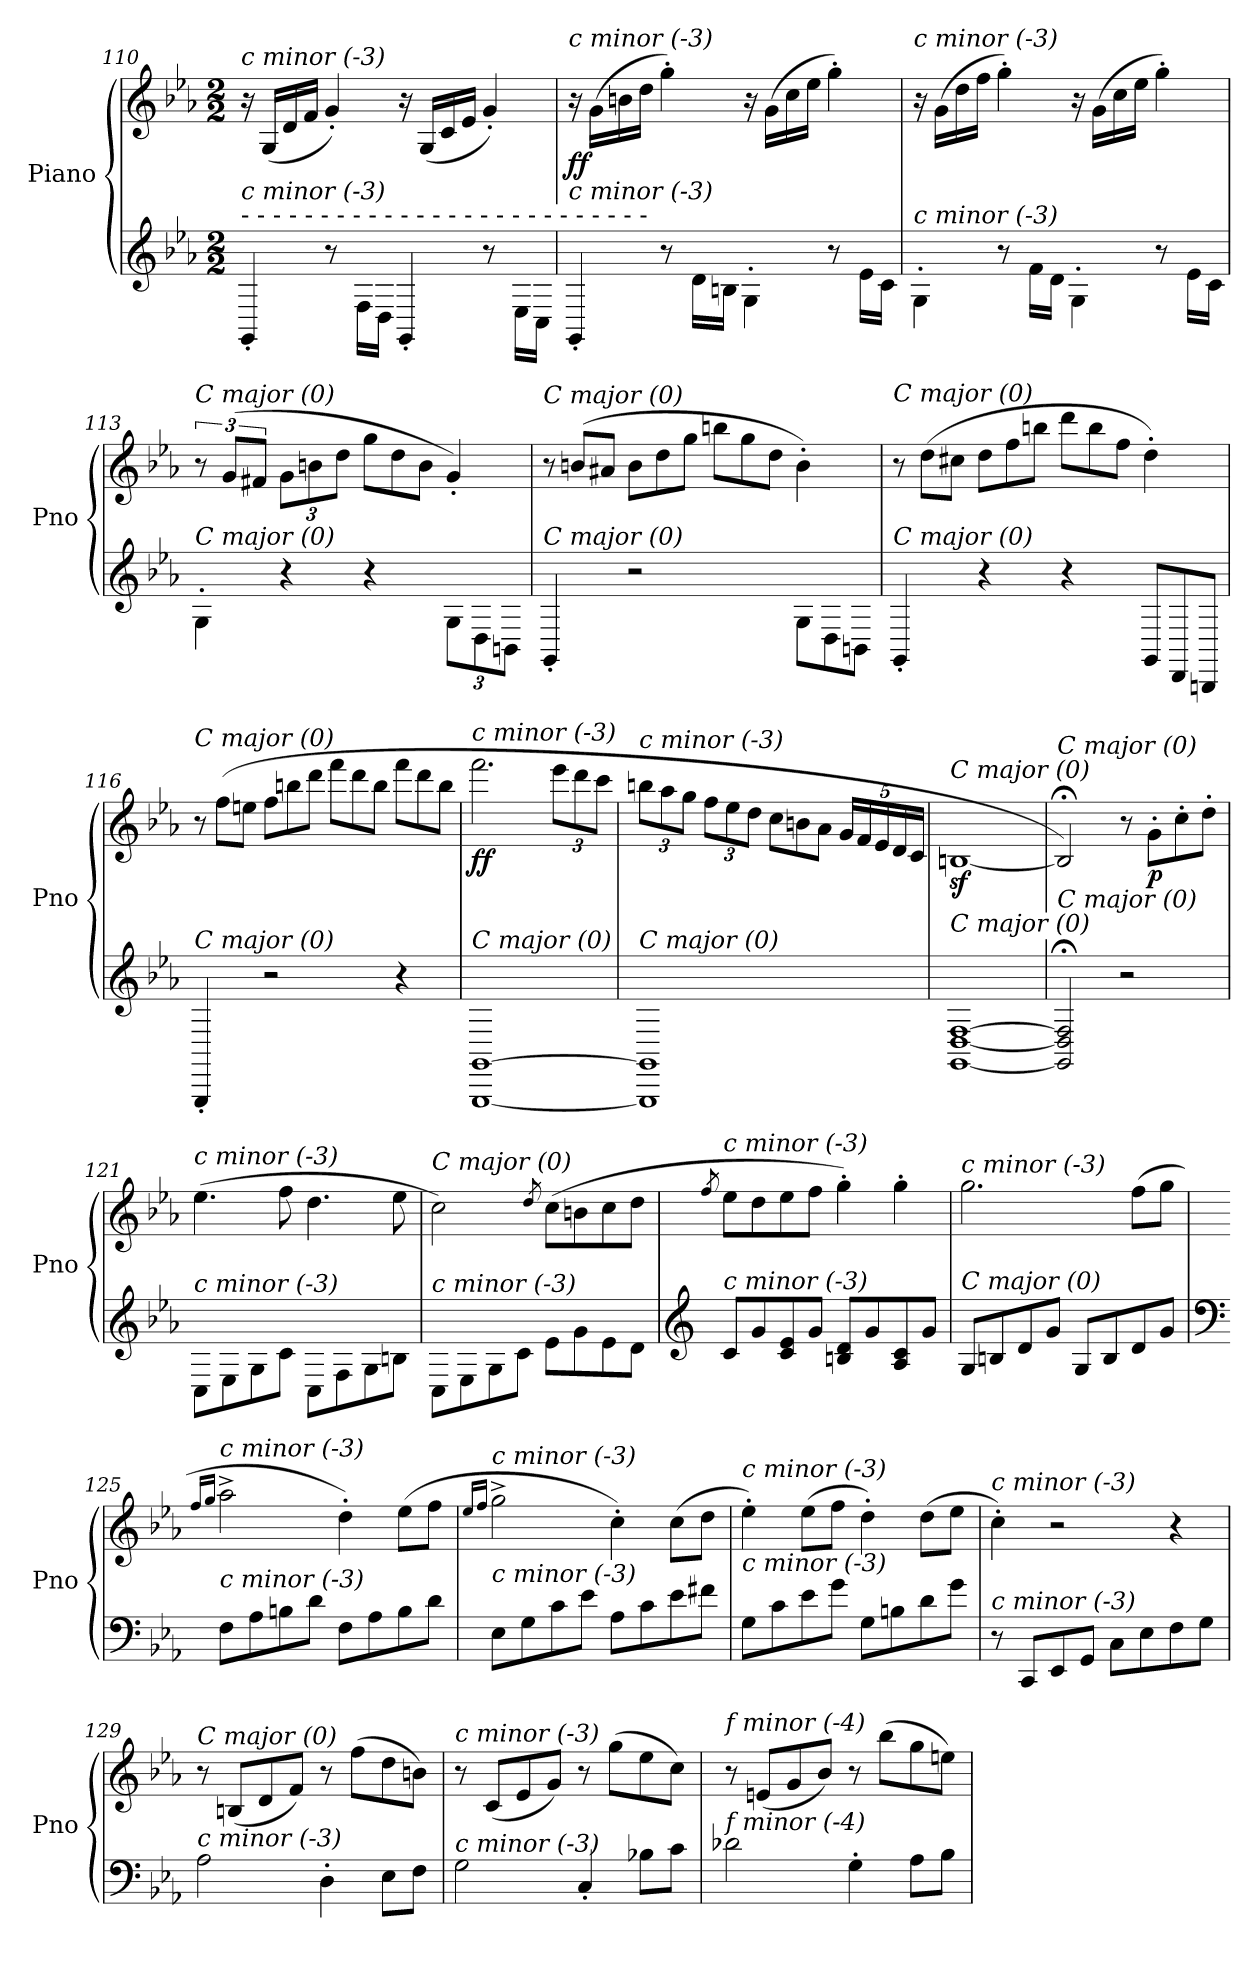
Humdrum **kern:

**kern	**kern	**dynam
*part1	*part1	*part1
*staff2	*staff1	*staff1/2
*I"Piano	*	*
*I'Pno	*	*
*clefG2	*clefG2	*
*k[b-e-a-]	*k[b-e-a-]	*
*M2/2	*M2/2	*
=110	=110	=110
!	!LO:TX:i:t=c minor (-3)	!
!LO:TX:a:t=-  -  -  -  -  -  -  -  -  -  -  -  -  -  -  -  -  -  -  -  -  -  -  -  -  -	!	!
!LO:TX:i:t=c minor (-3)	!	!
4GG'/	16r	.
.	(<16G/LL	.
.	16d/	.
.	16f/JJ	.
8r	4g'/)	.
16F\LL	.	.
16D\JJ	.	.
4GG'/	16r	.
.	(<16G/LL	.
.	16c/	.
.	16e-/JJ	.
8r	4g'/)	.
16E-\LL	.	.
16C\JJ	.	.
=111	=111	=111
!	!LO:TX:i:t=c minor (-3)	!
!LO:TX:i:t=c minor (-3)	!	!
!	!	!LO:DY:b
4GG'/	16r	ff
.	(>16g\LL	.
.	16bn\	.
.	16dd\JJ	.
8r	4gg'\)	.
16d\LL	.	.
16Bn\JJ	.	.
4G'\	16r	.
.	(>16g\LL	.
.	16cc\	.
.	16ee-\JJ	.
8r	4gg'\)	.
16e-\LL	.	.
16c\JJ	.	.
!!LO:LB:g=z
=112	=112	=112
!	!LO:TX:i:t=c minor (-3)	!
!LO:TX:i:t=c minor (-3)	!	!
4G'\	16r	.
.	(>16g\LL	.
.	16dd\	.
.	16ff\JJ	.
8r	4gg'\)	.
16f\LL	.	.
16d\JJ	.	.
4G'\	16r	.
.	(>16g\LL	.
.	16cc\	.
.	16ee-\JJ	.
8r	4gg'\)	.
16e-\LL	.	.
16c\JJ	.	.
=113	=113	=113
!	!LO:TX:i:t=C major (0)	!
!LO:TX:i:t=C major (0)	!	!
4G'\	12r	.
.	(>12g/L	.
.	12f#X/J	.
4r	12g\L	.
.	12bn\	.
.	12dd\J	.
*	*Xtuplet	*
4r	12gg\L	.
.	12dd\	.
.	12b\J	.
12G\L	4g'/)	.
12D\	.	.
12BBn\J	.	.
=114	=114	=114
!	!LO:TX:i:t=C major (0)	!
!LO:TX:i:t=C major (0)	!	!
4GG'/	12r	.
.	(>12bn/L	.
.	12a#Xi/J	.
2r	12b\L	.
.	12dd\	.
.	12gg\J	.
.	12bbn\L	.
.	12gg\	.
.	12dd\J	.
*Xtuplet	*	*
12G\L	4b'\)	.
12D\	.	.
12BBn\J	.	.
!!LO:LB:g=z
=115	=115	=115
!	!LO:TX:i:t=C major (0)	!
!LO:TX:i:t=C major (0)	!	!
4GG'/	12r	.
.	(>12dd\L	.
.	12cc#Xi\J	.
4r	12dd\L	.
.	12ff\	.
.	12bbn\J	.
4r	12ddd\L	.
.	12bb\	.
.	12ff\J	.
12GG/L	4dd'\)	.
12DD/	.	.
12BBBn/J	.	.
=116	=116	=116
!	!LO:TX:i:t=C major (0)	!
!LO:TX:i:t=C major (0)	!	!
4GGG'/	12r	.
.	(>12ff\L	.
.	12een\J	.
2r	12ff\L	.
.	12bbn\	.
.	12ddd\J	.
.	12fff\L	.
.	12ddd\	.
.	12bb\J	.
4r	12fff\L	.
.	12ddd\	.
.	12bb\J	.
=117	=117	=117
!	!LO:TX:i:t=c minor (-3)	!
!LO:TX:i:t=C major (0)	!	!
!	!	!LO:DY:b
[1GGG [1GG	2.fff\	ff
*	*tuplet	*
*	*Xbrackettup	*
.	12eee-\L	.
.	12ddd\	.
.	12ccc\J	.
!!LO:LB:g=z
=118	=118	=118
!	!LO:TX:i:t=c minor (-3)	!
!LO:TX:i:t=C major (0)	!	!
1GGG] 1GG]	12bbn\L	.
.	12aa-\	.
.	12gg\J	.
.	12ff\L	.
.	12ee-\	.
.	12dd\J	.
*	*Xtuplet	*
.	12cc\L	.
.	12bn\	.
.	12a-\J	.
*	*tuplet	*
.	20g/LL	.
.	20f/	.
.	20e-/	.
.	20d/	.
.	20c/JJ	.
=119	=119	=119
!	!LO:TX:i:t=C major (0)	!
!LO:TX:i:t=C major (0)	!	!
[1GG [1D [1F	[1Bnz<	.
=120	=120	=120
!	!LO:TX:i:t=C major (0)	!
!LO:TX:i:t=C major (0)	!	!
2GG/]; 2D/]; 2F/];	2B;</])	.
2r	8r	.
!	!	!LO:DY:b
.	8g'\L	p
.	8cc'\	.
.	8dd'\J	.
=121	=121	=121
!	!LO:TX:i:t=c minor (-3)	!
!LO:TX:i:t=c minor (-3)	!	!
8C\L	(>4.ee-\	.
8E-\	.	.
8G\	.	.
8c\J	8ff\	.
8C\L	4.dd\	.
8F\	.	.
8G\	.	.
8Bn\J	8ee-\	.
=122	=122	=122
!	!LO:TX:i:t=C major (0)	!
!LO:TX:i:t=c minor (-3)	!	!
8C\L	2cc\)	.
8E-\	.	.
8G\	.	.
8c\J	.	.
.	8qdd/	.
8e-\L	(>8cc\L	.
8g\	8bn\	.
8e-\	8cc\	.
8d\J	8dd\J	.
!!LO:LB:g=z
=123	=123	=123
*clefG2	*	*
.	8qff/	.
!	!LO:TX:i:t=c minor (-3)	!
!LO:TX:i:t=c minor (-3)	!	!
8c/L	8ee-\L	.
8g/	8dd\	.
8c/ 8e-/	8ee-\	.
8g/J	8ff\J	.
8Bn/ 8d/L	4gg'\)	.
8g/	.	.
8A-/ 8c/	4gg'\	.
8g/J	.	.
=124	=124	=124
!	!LO:TX:i:t=c minor (-3)	!
!LO:TX:i:t=C major (0)	!	!
8G/L	2.gg\	.
8Bn/	.	.
8d/	.	.
8g/J	.	.
8G/L	.	.
8B/	.	.
8d/	(>8ff\L	.
8g/J	8gg\J	.
=125	=125	=125
*clefF4	*	*
.	16qff/LL	.
.	16qgg/JJ	.
!	!LO:TX:i:t=c minor (-3)	!
!LO:TX:i:t=c minor (-3)	!	!
8F\L	2aa-^\	.
8A-\	.	.
8Bn\	.	.
8d\J	.	.
8F\L	4dd'\)	.
8A-\	.	.
8B\	(>8ee-\L	.
8d\J	8ff\J	.
=126	=126	=126
.	16qee-/LL	.
.	16qff/JJ	.
!	!LO:TX:i:t=c minor (-3)	!
!LO:TX:i:t=c minor (-3)	!	!
8E-\L	2gg^\	.
8G\	.	.
8c\	.	.
8e-\J	.	.
8A-\L	4cc'\)	.
8c\	.	.
8e-\	(>8cc\L	.
8f#X\J	8dd\J	.
!!LO:PB:g=z
=127	=127	=127
!	!LO:TX:i:t=c minor (-3)	!
!LO:TX:i:t=c minor (-3)	!	!
8G\L	4ee-'\)	.
8c\	.	.
8e-\	(>8ee-\L	.
8g\J	8ff\J	.
8G\L	4dd'\)	.
8Bn\	.	.
8d\	(>8dd\L	.
8g\J	8ee-\J	.
=128	=128	=128
!	!LO:TX:i:t=c minor (-3)	!
!LO:TX:i:t=c minor (-3)	!	!
8r	4cc'\)	.
8CC/L	.	.
8EE-/	2r	.
8GG/J	.	.
8C\L	.	.
8E-\	.	.
8F\	4r	.
8G\J	.	.
=129	=129	=129
!	!LO:TX:i:t=C major (0)	!
!LO:TX:i:t=c minor (-3)	!	!
2A-\	8r	.
.	(<8Bn/L	.
.	8d/	.
.	8f/J)	.
4D'\	8r	.
.	(>8ff\L	.
8E-\L	8dd\	.
8F\J	8bn\J)	.
=130	=130	=130
!	!LO:TX:i:t=c minor (-3)	!
!LO:TX:i:t=c minor (-3)	!	!
2G\	8r	.
.	(<8c/L	.
.	8e-/	.
.	8g/J)	.
4C'/	8r	.
.	(>8gg\L	.
8B-X\L	8ee-\	.
8c\J	8cc\J)	.
!!LO:LB:g=z
=131	=131	=131
!	!LO:TX:i:t=f minor (-4)	!
!LO:TX:i:t=f minor (-4)	!	!
2d-X\	8r	.
.	(<8en/L	.
.	8g/	.
.	8b-/J)	.
4G'\	8r	.
.	(>8bb-\L	.
8A-\L	8gg\	.
8B-\J	8een\J)	.
=	=	=
*-	*-	*-
